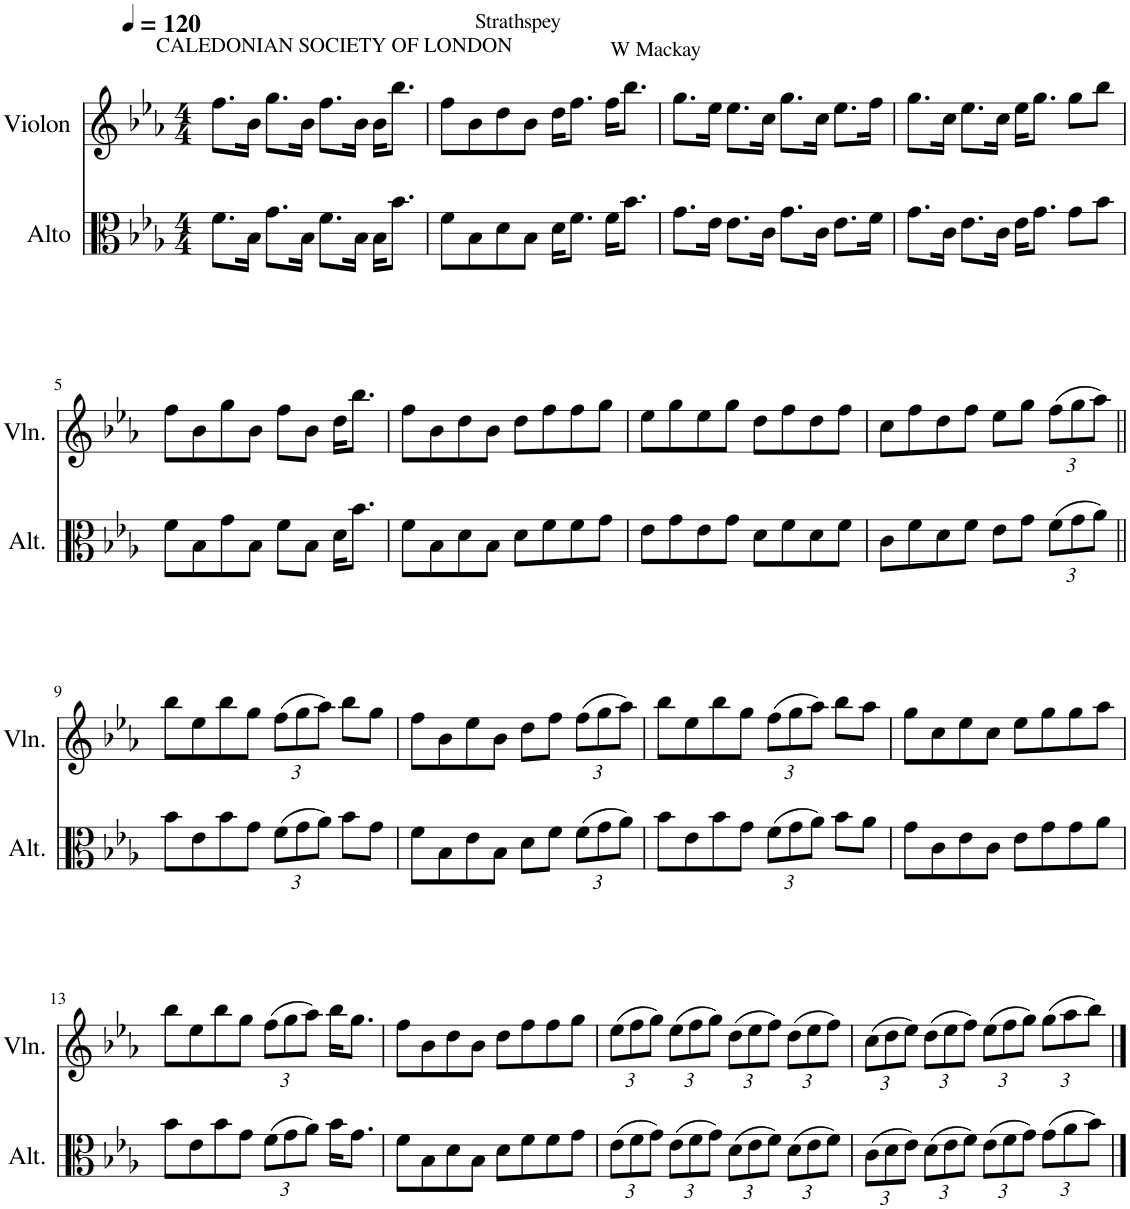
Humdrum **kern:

**kern	**kern
*part2	*part1
*staff2	*staff1
*I"Alto	*I"Violon
*I'Alt.	*I'Vln.
*clefC3	*clefG2
*k[b-e-a-]	*k[b-e-a-]
*M4/4	*M4/4
*MM120	*MM120
=1	=1
8.f\L	8.ff\L
16B-\Jk	16b-\Jk
8.g\L	8.gg\L
16B-\Jk	16b-\Jk
!	!LO:TX:a:t=CALEDONIAN SOCIETY OF LONDON
8.f\L	8.ff\L
16B-\Jk	16b-\Jk
16B-\KL	16b-\KL
8.b-\J	8.bb-\J
=2	=2
!	!LO:TX:a:t=Strathspey
8f\L	8ff\L
8B-\	8b-\
8d\	8dd\
8B-\J	8b-\J
!	!LO:TX:a:t=W Mackay
16d\KL	16dd\KL
8.f\J	8.ff\J
16f\KL	16ff\KL
8.b-\J	8.bb-\J
=3	=3
8.g\L	8.gg\L
16e-\Jk	16ee-\Jk
8.e-\L	8.ee-\L
16c\Jk	16cc\Jk
8.g\L	8.gg\L
16c\Jk	16cc\Jk
8.e-\L	8.ee-\L
16f\Jk	16ff\Jk
=4	=4
8.g\L	8.gg\L
16c\Jk	16cc\Jk
8.e-\L	8.ee-\L
16c\Jk	16cc\Jk
16e-\KL	16ee-\KL
8.g\J	8.gg\J
8g\L	8gg\L
8b-\J	8bb-\J
!!LO:LB:g=z
=5	=5
8f\L	8ff\L
8B-\	8b-\
8g\	8gg\
8B-\J	8b-\J
8f\L	8ff\L
8B-\J	8b-\J
16d\KL	16dd\KL
8.b-\J	8.bb-\J
=6	=6
8f\L	8ff\L
8B-\	8b-\
8d\	8dd\
8B-\J	8b-\J
8d\L	8dd\L
8f\	8ff\
8f\	8ff\
8g\J	8gg\J
=7	=7
8e-\L	8ee-\L
8g\	8gg\
8e-\	8ee-\
8g\J	8gg\J
8d\L	8dd\L
8f\	8ff\
8d\	8dd\
8f\J	8ff\J
=8	=8
8c\L	8cc\L
8f\	8ff\
8d\	8dd\
8f\J	8ff\J
8e-\L	8ee-\L
8g\J	8gg\J
*Xbrackettup	*Xbrackettup
(12f\L	(12ff\L
12g\	12gg\
12a-\J)	12aa-\J)
!!LO:LB:g=z
=9||	=9||
8b-\L	8bb-\L
8e-\	8ee-\
8b-\	8bb-\
8g\J	8gg\J
(12f\L	(12ff\L
12g\	12gg\
12a-\J)	12aa-\J)
8b-\L	8bb-\L
8g\J	8gg\J
=10	=10
8f\L	8ff\L
8B-\	8b-\
8e-\	8ee-\
8B-\J	8b-\J
8d\L	8dd\L
8f\J	8ff\J
(12f\L	(12ff\L
12g\	12gg\
12a-\J)	12aa-\J)
=11	=11
8b-\L	8bb-\L
8e-\	8ee-\
8b-\	8bb-\
8g\J	8gg\J
(12f\L	(12ff\L
12g\	12gg\
12a-\J)	12aa-\J)
8b-\L	8bb-\L
8a-\J	8aa-\J
=12	=12
8g\L	8gg\L
8c\	8cc\
8e-\	8ee-\
8c\J	8cc\J
8e-\L	8ee-\L
8g\	8gg\
8g\	8gg\
8a-\J	8aa-\J
!!LO:LB:g=z
=13	=13
8b-\L	8bb-\L
8e-\	8ee-\
8b-\	8bb-\
8g\J	8gg\J
(12f\L	(12ff\L
12g\	12gg\
12a-\J)	12aa-\J)
16b-\KL	16bb-\KL
8.g\J	8.gg\J
=14	=14
8f\L	8ff\L
8B-\	8b-\
8d\	8dd\
8B-\J	8b-\J
8d\L	8dd\L
8f\	8ff\
8f\	8ff\
8g\J	8gg\J
=15	=15
(12e-\L	(12ee-\L
12f\	12ff\
12g\J)	12gg\J)
(12e-\L	(12ee-\L
12f\	12ff\
12g\J)	12gg\J)
(12d\L	(12dd\L
12e-\	12ee-\
12f\J)	12ff\J)
(12d\L	(12dd\L
12e-\	12ee-\
12f\J)	12ff\J)
=16	=16
(12c\L	(12cc\L
12d\	12dd\
12e-\J)	12ee-\J)
(12d\L	(12dd\L
12e-\	12ee-\
12f\J)	12ff\J)
(12e-\L	(12ee-\L
12f\	12ff\
12g\J)	12gg\J)
(12g\L	(12gg\L
12a-\	12aa-\
12b-\J)	12bb-\J)
==	==
*-	*-
